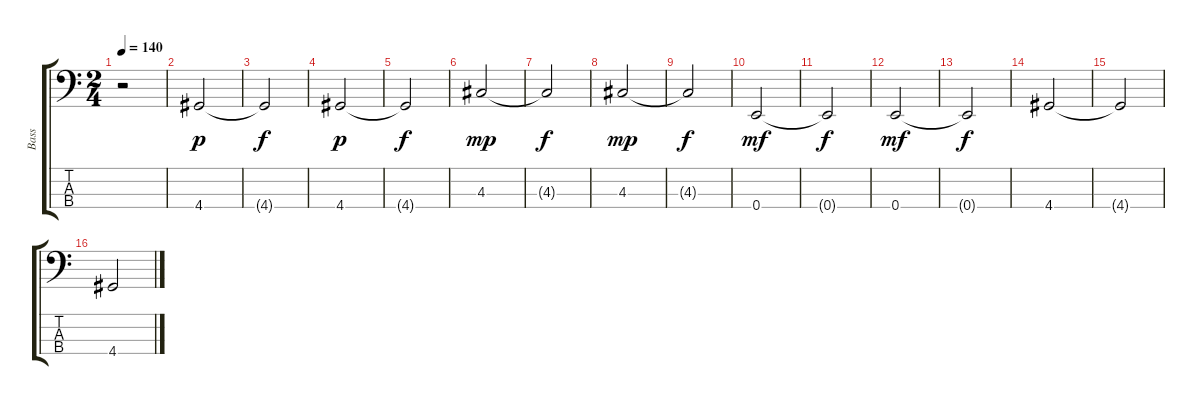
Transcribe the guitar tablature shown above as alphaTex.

\track ("Bass" "Bass") {instrument electricbassfinger}
\staff {score tabs}
\tuning (G2 D2 A1 E1) {hide}
\ts (2 4)
\tempo 140
\clef f4
\ks c
r.2{dy f} |
4.4.2{dy p} |
4.4{t}.2{dy f} |
4.4.2{dy p} |
4.4{t}.2{dy f} |
4.3.2{dy mp} |
4.3{t}.2{dy f} |
4.3.2{dy mp} |
4.3{t}.2{dy f} |
0.4.2{dy mf} |
0.4{t}.2{dy f} |
0.4.2{dy mf} |
0.4{t}.2{dy f} |
4.4.2 |
4.4{t}.2 |
4.4.2
